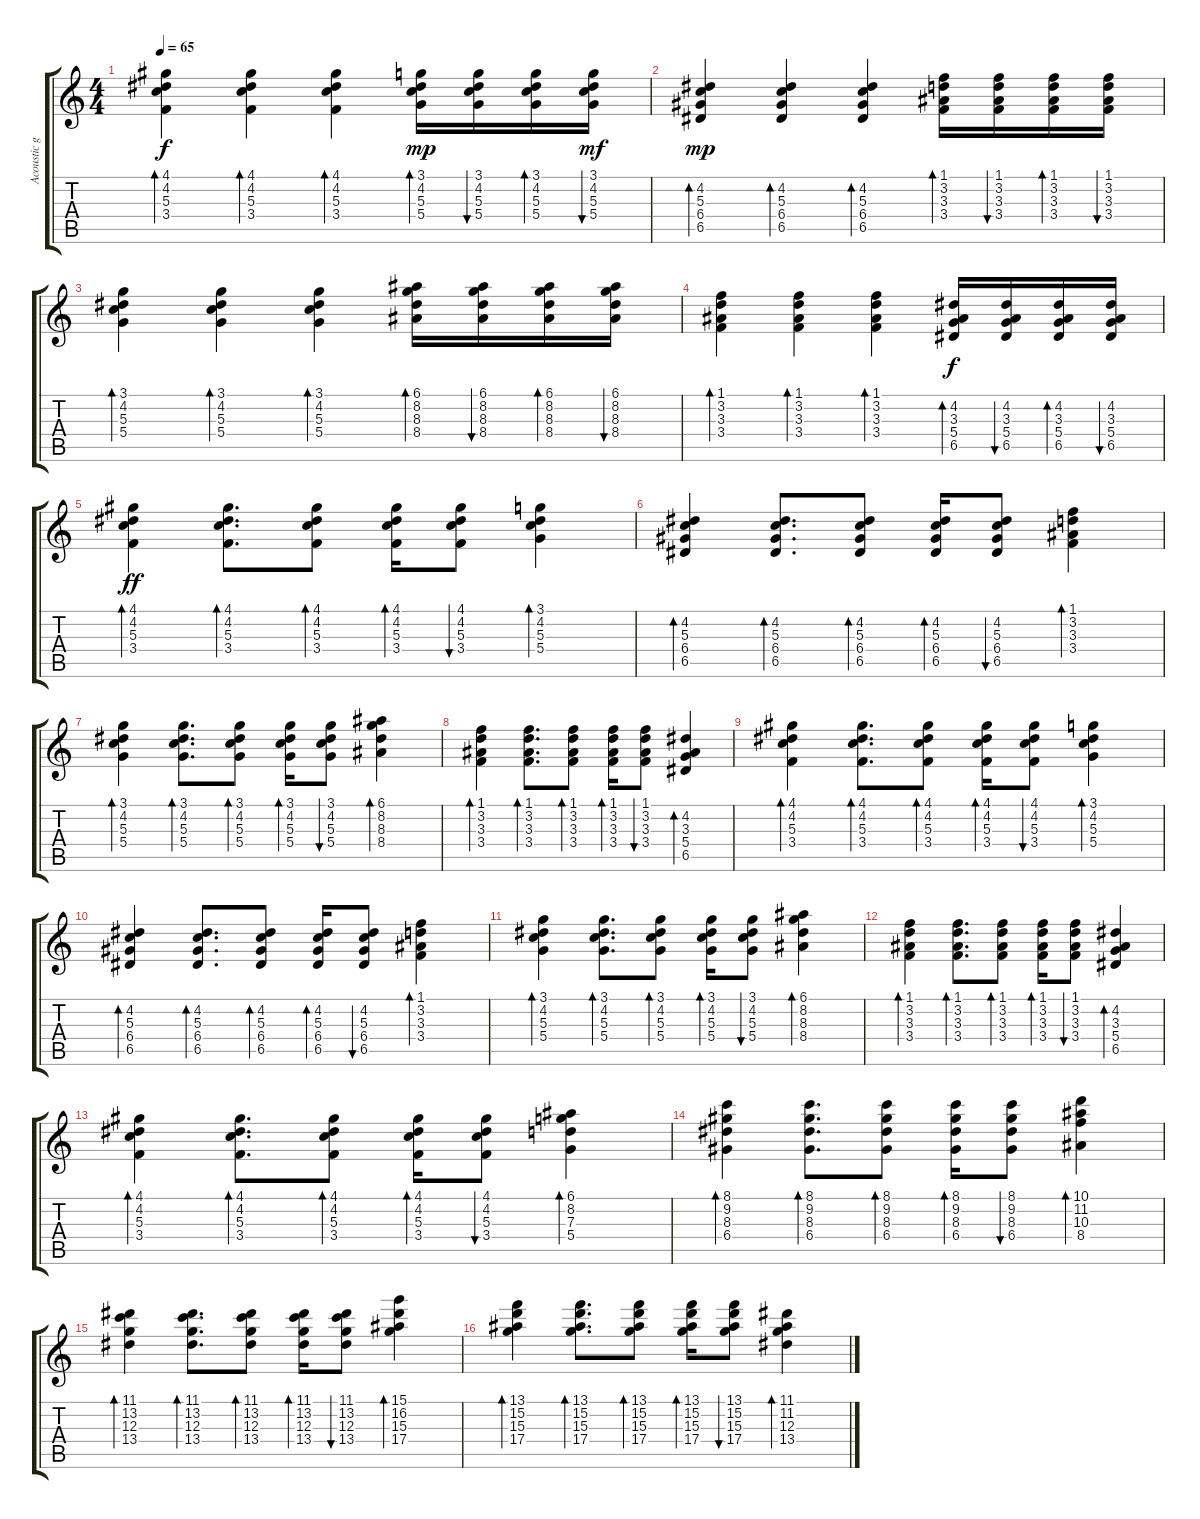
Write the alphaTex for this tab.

\track ("Acoustic guitar" "Acoustic g") {instrument acousticguitarsteel}
\staff {score tabs}
\tuning (E4 B3 G3 D3 A2 E2) {hide}
\ts (4 4)
\tempo 65
\clef g2
\ks c
(4.1 4.2 5.3 3.4).4{bd 30 dy f} (4.1 4.2 5.3 3.4).4{bd 30} (4.1 4.2 5.3 3.4).4{bd 60} (3.1 4.2 5.3 5.4).16{bd 30 dy mp} (3.1 4.2 5.3 5.4).16{bu 30} (3.1 4.2 5.3 5.4).16{bd 30} (3.1 4.2 5.3 5.4).16{bu 30 dy mf} |
(4.2 5.3 6.4 6.5).4{bd 30 dy mp} (4.2 5.3 6.4 6.5).4{bd 30} (4.2 5.3 6.4 6.5).4{bd 30} (1.1 3.2 3.3 3.4).16{bd 30} (1.1 3.2 3.3 3.4).16{bu 30} (1.1 3.2 3.3 3.4).16{bd 30} (1.1 3.2 3.3 3.4).16{bu 30} |
(3.1 4.2 5.3 5.4).4{bd 30} (3.1 4.2 5.3 5.4).4{bd 30} (3.1 4.2 5.3 5.4).4{bd 60} (6.1 8.2 8.3 8.4).16{bd 30} (6.1 8.2 8.3 8.4).16{bu 30} (6.1 8.2 8.3 8.4).16{bd 30} (6.1 8.2 8.3 8.4).16{bu 30} |
(1.1 3.2 3.3 3.4).4{bd 30} (1.1 3.2 3.3 3.4).4{bd 30} (1.1 3.2 3.3 3.4).4{bd 60} (4.2 3.3 5.4 6.5).16{bd 30 dy f} (4.2 3.3 5.4 6.5).16{bu 30} (4.2 3.3 5.4 6.5).16{bd 30} (4.2 3.3 5.4 6.5).16{bu 30} |
(4.1 4.2 5.3 3.4).4{bd 30 dy ff volume 10} (4.1 4.2 5.3 3.4).8{d bd 30} (4.1 4.2 5.3 3.4).8{bd 60} (4.1 4.2 5.3 3.4).16{bd 30} (4.1 4.2 5.3 3.4).8{bu 60} (3.1 4.2 5.3 5.4).4{bd 60} |
(4.2 5.3 6.4 6.5).4{bd 30} (4.2 5.3 6.4 6.5).8{d bd 30} (4.2 5.3 6.4 6.5).8{bd 30} (4.2 5.3 6.4 6.5).16{bd 30} (4.2 5.3 6.4 6.5).8{bu 60} (1.1 3.2 3.3 3.4).4{bd 60} |
(3.1 4.2 5.3 5.4).4{bd 30} (3.1 4.2 5.3 5.4).8{d bd 30} (3.1 4.2 5.3 5.4).8{bd 60} (3.1 4.2 5.3 5.4).16{bd 30} (3.1 4.2 5.3 5.4).8{bu 60} (6.1 8.2 8.3 8.4).4{bd 60} |
(1.1 3.2 3.3 3.4).4{bd 30} (1.1 3.2 3.3 3.4).8{d bd 30} (1.1 3.2 3.3 3.4).8{bd 60} (1.1 3.2 3.3 3.4).16{bd 30} (1.1 3.2 3.3 3.4).8{bu 60} (4.2 3.3 5.4 6.5).4{bd 60} |
(4.1 4.2 5.3 3.4).4{bd 30} (4.1 4.2 5.3 3.4).8{d bd 30} (4.1 4.2 5.3 3.4).8{bd 60} (4.1 4.2 5.3 3.4).16{bd 30} (4.1 4.2 5.3 3.4).8{bu 60} (3.1 4.2 5.3 5.4).4{bd 60} |
(4.2 5.3 6.4 6.5).4{bd 30} (4.2 5.3 6.4 6.5).8{d bd 30} (4.2 5.3 6.4 6.5).8{bd 30} (4.2 5.3 6.4 6.5).16{bd 30} (4.2 5.3 6.4 6.5).8{bu 60} (1.1 3.2 3.3 3.4).4{bd 60} |
(3.1 4.2 5.3 5.4).4{bd 30} (3.1 4.2 5.3 5.4).8{d bd 30} (3.1 4.2 5.3 5.4).8{bd 60} (3.1 4.2 5.3 5.4).16{bd 30} (3.1 4.2 5.3 5.4).8{bu 60} (6.1 8.2 8.3 8.4).4{bd 60} |
(1.1 3.2 3.3 3.4).4{bd 30} (1.1 3.2 3.3 3.4).8{d bd 30} (1.1 3.2 3.3 3.4).8{bd 60} (1.1 3.2 3.3 3.4).16{bd 30} (1.1 3.2 3.3 3.4).8{bu 60} (4.2 3.3 5.4 6.5).4{bd 60} |
(4.1 4.2 5.3 3.4).4{bd 30} (4.1 4.2 5.3 3.4).8{d bd 30} (4.1 4.2 5.3 3.4).8{bd 60} (4.1 4.2 5.3 3.4).16{bd 30} (4.1 4.2 5.3 3.4).8{bu 60} (6.1 8.2 7.3 5.4).4{bd 60} |
(8.1 9.2 8.3 6.4).4{bd 30} (8.1 9.2 8.3 6.4).8{d bd 30} (8.1 9.2 8.3 6.4).8{bd 30} (8.1 9.2 8.3 6.4).16{bd 30} (8.1 9.2 8.3 6.4).8{bu 60} (10.1 11.2 10.3 8.4).4{bd 60} |
(11.1 13.2 12.3 13.4).4{bd 30} (11.1 13.2 12.3 13.4).8{d bd 30} (11.1 13.2 12.3 13.4).8{bd 60} (11.1 13.2 12.3 13.4).16{bd 30} (11.1 13.2 12.3 13.4).8{bu 60} (15.1 16.2 15.3 17.4).4{bd 60} |
(13.1 15.2 15.3 17.4).4{bd 30} (13.1 15.2 15.3 17.4).8{d bd 30} (13.1 15.2 15.3 17.4).8{bd 60} (13.1 15.2 15.3 17.4).16{bd 30} (13.1 15.2 15.3 17.4).8{bu 60} (11.1 11.2 12.3 13.4).4{bd 60}
